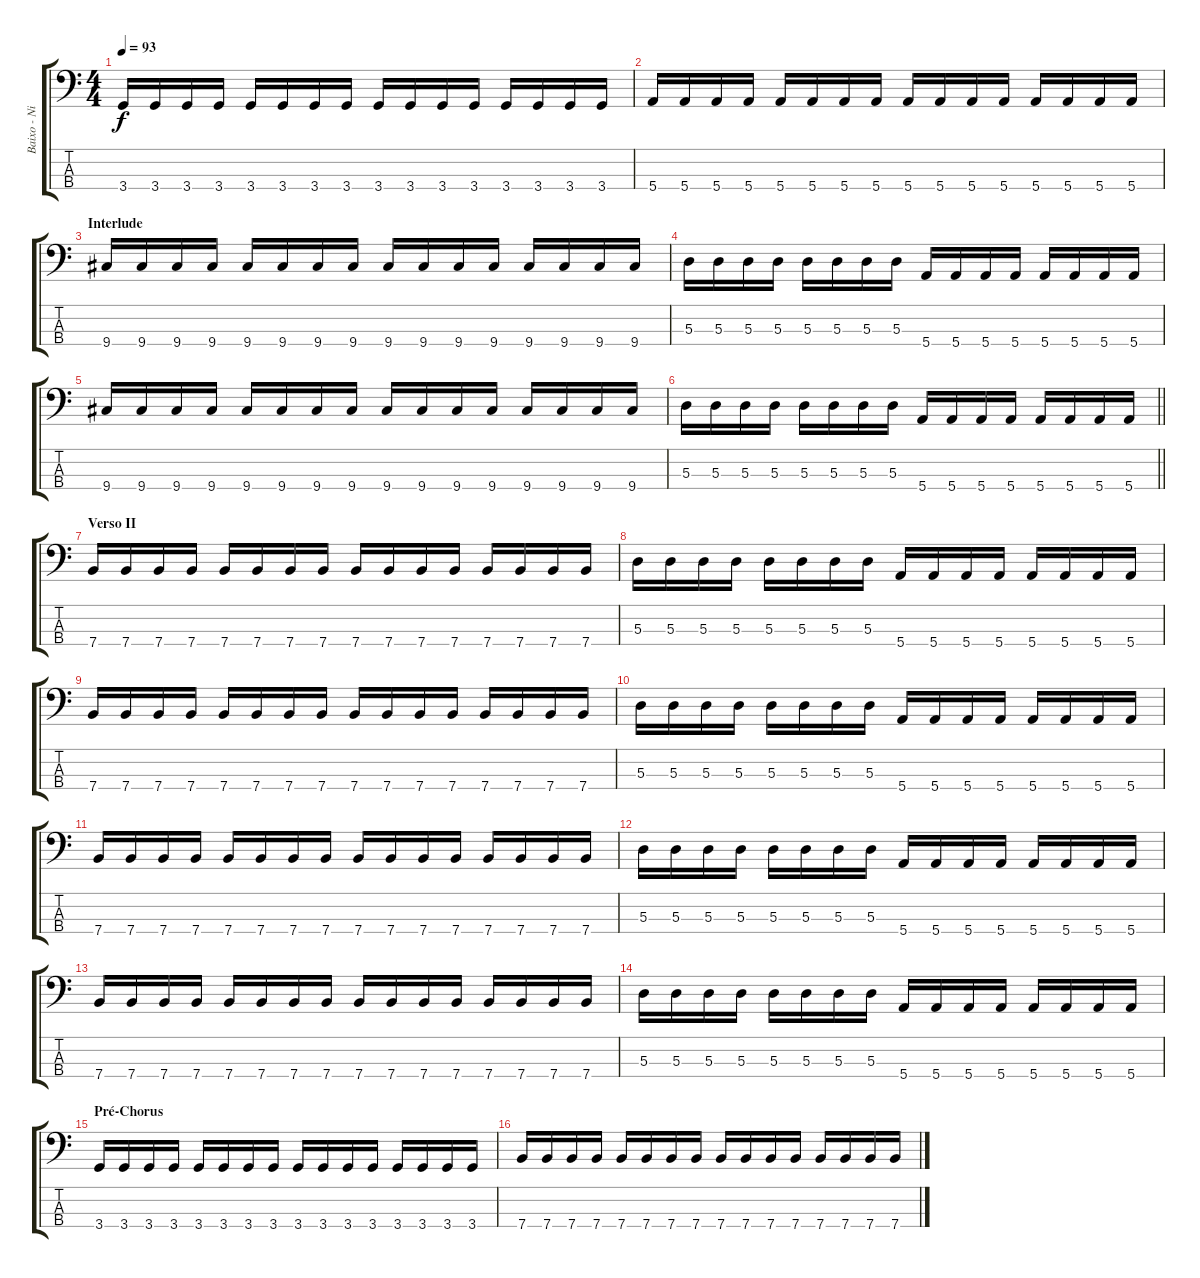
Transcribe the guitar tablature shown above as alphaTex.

\track ("Baixo - Nikola" "Baixo - Ni") {instrument electricbasspick}
\staff {score tabs}
\tuning (G2 D2 A1 E1) {hide}
\ts (4 4)
\tempo 93
\clef f4
\ks c
3.4.16{dy f} 3.4.16 3.4.16 3.4.16 3.4.16 3.4.16 3.4.16 3.4.16 3.4.16 3.4.16 3.4.16 3.4.16 3.4.16 3.4.16 3.4.16 3.4.16 |
5.4.16 5.4.16 5.4.16 5.4.16 5.4.16 5.4.16 5.4.16 5.4.16 5.4.16 5.4.16 5.4.16 5.4.16 5.4.16 5.4.16 5.4.16 5.4.16 |
\section ("" "Interlude")
9.4.16 9.4.16 9.4.16 9.4.16 9.4.16 9.4.16 9.4.16 9.4.16 9.4.16 9.4.16 9.4.16 9.4.16 9.4.16 9.4.16 9.4.16 9.4.16 |
5.3.16 5.3.16 5.3.16 5.3.16 5.3.16 5.3.16 5.3.16 5.3.16 5.4.16 5.4.16 5.4.16 5.4.16 5.4.16 5.4.16 5.4.16 5.4.16 |
9.4.16 9.4.16 9.4.16 9.4.16 9.4.16 9.4.16 9.4.16 9.4.16 9.4.16 9.4.16 9.4.16 9.4.16 9.4.16 9.4.16 9.4.16 9.4.16 |
\barLineRight lightlight
5.3.16 5.3.16 5.3.16 5.3.16 5.3.16 5.3.16 5.3.16 5.3.16 5.4.16 5.4.16 5.4.16 5.4.16 5.4.16 5.4.16 5.4.16 5.4.16 |
\section ("" "Verso II")
7.4.16 7.4.16 7.4.16 7.4.16 7.4.16 7.4.16 7.4.16 7.4.16 7.4.16 7.4.16 7.4.16 7.4.16 7.4.16 7.4.16 7.4.16 7.4.16 |
5.3.16 5.3.16 5.3.16 5.3.16 5.3.16 5.3.16 5.3.16 5.3.16 5.4.16 5.4.16 5.4.16 5.4.16 5.4.16 5.4.16 5.4.16 5.4.16 |
7.4.16 7.4.16 7.4.16 7.4.16 7.4.16 7.4.16 7.4.16 7.4.16 7.4.16 7.4.16 7.4.16 7.4.16 7.4.16 7.4.16 7.4.16 7.4.16 |
5.3.16 5.3.16 5.3.16 5.3.16 5.3.16 5.3.16 5.3.16 5.3.16 5.4.16 5.4.16 5.4.16 5.4.16 5.4.16 5.4.16 5.4.16 5.4.16 |
7.4.16 7.4.16 7.4.16 7.4.16 7.4.16 7.4.16 7.4.16 7.4.16 7.4.16 7.4.16 7.4.16 7.4.16 7.4.16 7.4.16 7.4.16 7.4.16 |
5.3.16 5.3.16 5.3.16 5.3.16 5.3.16 5.3.16 5.3.16 5.3.16 5.4.16 5.4.16 5.4.16 5.4.16 5.4.16 5.4.16 5.4.16 5.4.16 |
7.4.16 7.4.16 7.4.16 7.4.16 7.4.16 7.4.16 7.4.16 7.4.16 7.4.16 7.4.16 7.4.16 7.4.16 7.4.16 7.4.16 7.4.16 7.4.16 |
5.3.16 5.3.16 5.3.16 5.3.16 5.3.16 5.3.16 5.3.16 5.3.16 5.4.16 5.4.16 5.4.16 5.4.16 5.4.16 5.4.16 5.4.16 5.4.16 |
\section ("" "Pré-Chorus")
3.4.16 3.4.16 3.4.16 3.4.16 3.4.16 3.4.16 3.4.16 3.4.16 3.4.16 3.4.16 3.4.16 3.4.16 3.4.16 3.4.16 3.4.16 3.4.16 |
7.4.16 7.4.16 7.4.16 7.4.16 7.4.16 7.4.16 7.4.16 7.4.16 7.4.16 7.4.16 7.4.16 7.4.16 7.4.16 7.4.16 7.4.16 7.4.16
